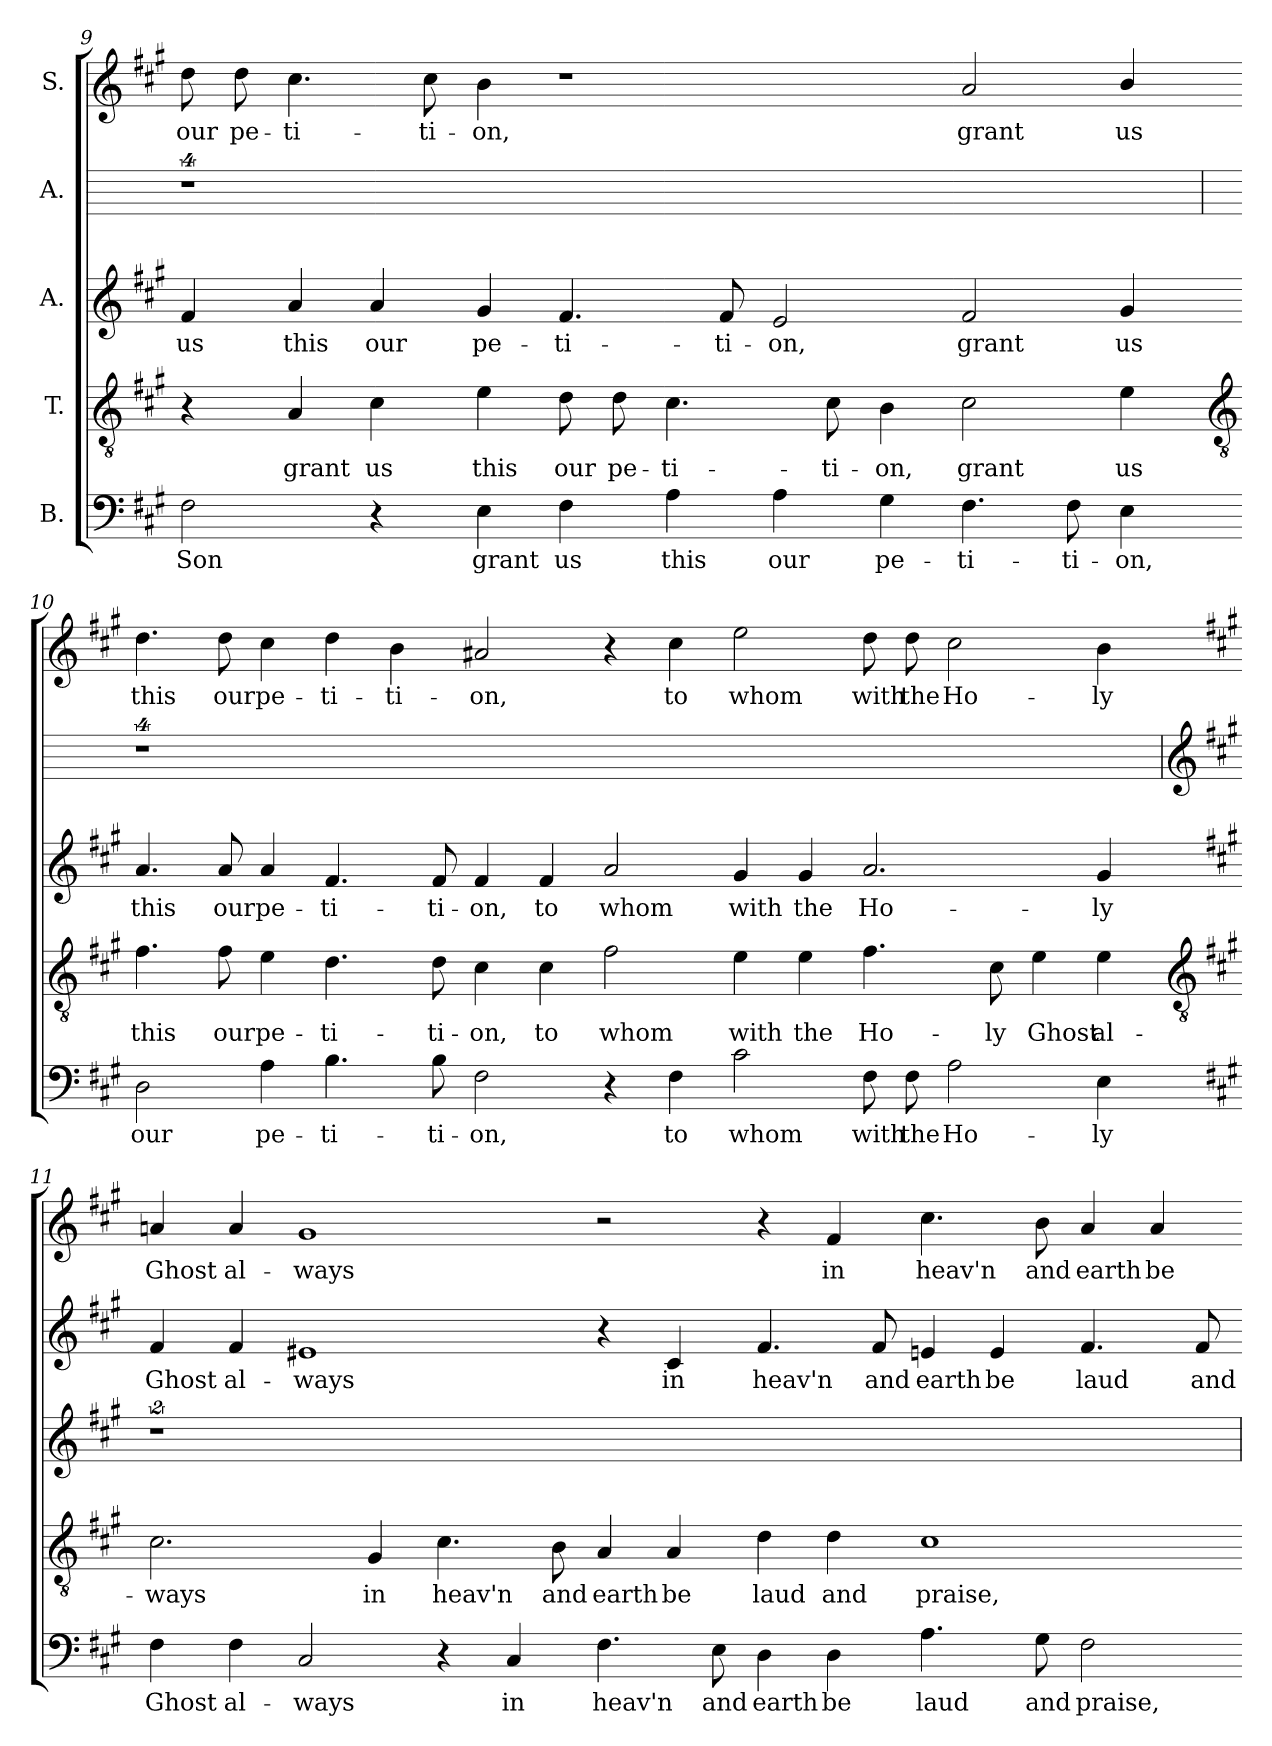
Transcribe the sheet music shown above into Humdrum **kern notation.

**kern	**text	**kern	**text	**kern	**text	**kern	**text	**kern	**text
*part5	*part5	*part4	*part4	*part3	*part3	*part2	*part2	*part1	*part1
*staff5	*staff5	*staff4	*staff4	*staff3	*staff3	*staff2	*staff2	*staff1	*staff1
*I"B.	*	*I"T.	*	*I"A.	*	*I"A.	*	*I"S.	*
!!LO:LB:g=z
*clefF4	*	*clefGv2	*	*clefG2	*	*	*	*clefG2	*
*k[f#c#g#]	*	*k[f#c#g#]	*	*k[f#c#g#]	*	*	*	*k[f#c#g#]	*
*A:	*	*A:	*	*A:	*	*	*	*A:	*
=9	=9	=9	=9	=9	=9	=9	=9	=9	=9
!	!LO:LY:b	!	!	!	!LO:LY:b	!	!	!	!LO:LY:b
2F#	Son	4r	.	4f#	us	4%11r	.	8dd	our
!	!	!	!	!	!	!	!	!	!LO:LY:b
.	.	.	.	.	.	.	.	8dd	pe-
!	!	!	!LO:LY:b	!	!LO:LY:b	!	!	!	!LO:LY:b
.	.	4A	grant	4a	this	.	.	4.cc#	-ti-
!	!	!	!LO:LY:b	!	!LO:LY:b	!	!	!	!
4r	.	4c#	us	4a	our	.	.	.	.
!	!	!	!	!	!	!	!	!	!LO:LY:b
.	.	.	.	.	.	.	.	8cc#	-ti-
!	!LO:LY:b	!	!LO:LY:b	!	!LO:LY:b	!	!	!	!LO:LY:b
4E	grant	4e	this	4g#	pe-	.	.	4b	-on,
!	!LO:LY:b	!	!LO:LY:b	!	!LO:LY:b	!	!	!	!
4F#	us	8d	our	4.f#	-ti-	.	.	1r	.
!	!	!	!LO:LY:b	!	!	!	!	!	!
.	.	8d	pe-	.	.	.	.	.	.
!	!LO:LY:b	!	!LO:LY:b	!	!	!	!	!	!
4A	this	4.c#	-ti-	.	.	.	.	.	.
!	!	!	!	!	!LO:LY:b	!	!	!	!
.	.	.	.	8f#	-ti-	.	.	.	.
!	!LO:LY:b	!	!	!	!LO:LY:b	!	!	!	!
4A	our	.	.	2e	-on,	.	.	.	.
!	!	!	!LO:LY:b	!	!	!	!	!	!
.	.	8c#	-ti-	.	.	.	.	.	.
!	!LO:LY:b	!	!LO:LY:b	!	!	!	!	!	!
4G#	pe-	4B	-on,	.	.	.	.	.	.
!	!LO:LY:b	!	!LO:LY:b	!	!LO:LY:b	!	!	!	!LO:LY:b
4.F#	-ti-	2c#	grant	2f#	grant	.	.	2a	grant
!	!LO:LY:b	!	!	!	!	!	!	!	!
8F#	-ti-	.	.	.	.	.	.	.	.
!	!LO:LY:b	!	!LO:LY:b	!	!LO:LY:b	!	!	!	!LO:LY:b
4E	-on,	4e	us	4g#	us	.	.	4b/	us
!!LO:LB:g=z
=10-	=10-	=10-	=10-	=10-	=10-	=10	=10-	=10-	=10-
*	*	*clefGv2	*	*	*	*	*	*	*
!	!LO:LY:b	!	!LO:LY:b	!	!LO:LY:b	!	!	!	!LO:LY:b
2D	our	4.f#	this	4.a	this	4%15r	.	4.dd	this
!	!	!	!LO:LY:b	!	!LO:LY:b	!	!	!	!LO:LY:b
.	.	8f#	our	8a	our	.	.	8dd	our
!	!LO:LY:b	!	!LO:LY:b	!	!LO:LY:b	!	!	!	!LO:LY:b
4A	pe-	4e	pe-	4a	pe-	.	.	4cc#	pe-
!	!LO:LY:b	!	!LO:LY:b	!	!LO:LY:b	!	!	!	!LO:LY:b
4.B	-ti-	4.d	-ti-	4.f#	-ti-	.	.	4dd	-ti-
!	!	!	!	!	!	!	!	!	!LO:LY:b
.	.	.	.	.	.	.	.	4b	-ti-
!	!LO:LY:b	!	!LO:LY:b	!	!LO:LY:b	!	!	!	!
8B	-ti-	8d	-ti-	8f#	-ti-	.	.	.	.
!	!LO:LY:b	!	!LO:LY:b	!	!LO:LY:b	!	!	!	!LO:LY:b
2F#	-on,	4c#	-on,	4f#	-on,	.	.	2a#X	-on,
!	!	!	!LO:LY:b	!	!LO:LY:b	!	!	!	!
.	.	4c#	to	4f#	to	.	.	.	.
!	!	!	!LO:LY:b	!	!LO:LY:b	!	!	!	!
4r	.	2f#	whom	2a	whom	.	.	4r	.
!	!LO:LY:b	!	!	!	!	!	!	!	!LO:LY:b
4F#	to	.	.	.	.	.	.	4cc#	to
!	!LO:LY:b	!	!LO:LY:b	!	!LO:LY:b	!	!	!	!LO:LY:b
2c#	whom	4e	with	4g#	with	.	.	2ee	whom
!	!	!	!LO:LY:b	!	!LO:LY:b	!	!	!	!
.	.	4e	the	4g#	the	.	.	.	.
!	!LO:LY:b	!	!LO:LY:b	!	!LO:LY:b	!	!	!	!LO:LY:b
8F#	with	4.f#	Ho-	2.a	Ho-	.	.	8dd	with
!	!LO:LY:b	!	!	!	!	!	!	!	!LO:LY:b
8F#	the	.	.	.	.	.	.	8dd	the
!	!LO:LY:b	!	!	!	!	!	!	!	!LO:LY:b
2A	Ho-	.	.	.	.	.	.	2cc#	Ho-
!	!	!	!LO:LY:b	!	!	!	!	!	!
.	.	8c#	-ly	.	.	.	.	.	.
!	!	!	!LO:LY:b	!	!	!	!	!	!
.	.	4e	Ghost	.	.	.	.	.	.
!	!LO:LY:b	!	!LO:LY:b	!	!LO:LY:b	!	!	!	!LO:LY:b
4E	-ly	4e	al-	4g#	-ly	.	.	4b	-ly
!!LO:LB:g=z
=11-	=11-	=11-	=11-	=11-	=11-	=11	=11-	=11-	=11-
*	*	*clefGv2	*	*	*	*clefG2	*	*	*
*	*	*	*	*	*	*k[f#c#g#]	*	*	*
*	*	*	*	*	*	*A:	*	*	*
!	!LO:LY:b	!	!LO:LY:b	!	!	!	!LO:LY:b	!	!LO:LY:b
4F#	Ghost	2.c#	-ways	2%7r	.	4f#	Ghost	4a	Ghost
!	!LO:LY:b	!	!	!	!	!	!LO:LY:b	!	!LO:LY:b
4F#	al-	.	.	.	.	4f#	al-	4a	al-
!	!LO:LY:b	!	!	!	!	!	!LO:LY:b	!	!LO:LY:b
2C#	-ways	.	.	.	.	1e#X	-ways	1g#	-ways
!	!	!	!LO:LY:b	!	!	!	!	!	!
.	.	4G#	in	.	.	.	.	.	.
!	!	!	!LO:LY:b	!	!	!	!	!	!
4r	.	4.c#	heav'n	.	.	.	.	.	.
!	!LO:LY:b	!	!	!	!	!	!	!	!
4C#	in	.	.	.	.	.	.	.	.
!	!	!	!LO:LY:b	!	!	!	!	!	!
.	.	8B	and	.	.	.	.	.	.
!	!LO:LY:b	!	!LO:LY:b	!	!	!	!	!	!
4.F#	heav'n	4A	earth	.	.	4r	.	2r	.
!	!	!	!LO:LY:b	!	!	!	!LO:LY:b	!	!
.	.	4A	be	.	.	4c#	in	.	.
!	!LO:LY:b	!	!	!	!	!	!	!	!
8E	and	.	.	.	.	.	.	.	.
!	!LO:LY:b	!	!LO:LY:b	!	!	!	!LO:LY:b	!	!
4D	earth	4d	laud	.	.	4.f#	heav'n	4r	.
!	!LO:LY:b	!	!LO:LY:b	!	!	!	!	!	!LO:LY:b
4D	be	4d	and	.	.	.	.	4f#	in
!	!	!	!	!	!	!	!LO:LY:b	!	!
.	.	.	.	.	.	8f#	and	.	.
!	!LO:LY:b	!	!LO:LY:b	!	!	!	!LO:LY:b	!	!LO:LY:b
4.A	laud	1c#	praise,	.	.	4en	earth	4.cc#	heav'n
!	!	!	!	!	!	!	!LO:LY:b	!	!
.	.	.	.	.	.	4e	be	.	.
!	!LO:LY:b	!	!	!	!	!	!	!	!LO:LY:b
8G#	and	.	.	.	.	.	.	8b	and
!	!LO:LY:b	!	!	!	!	!	!LO:LY:b	!	!LO:LY:b
2F#	praise,	.	.	.	.	4.f#	laud	4a	earth
!	!	!	!	!	!	!	!	!	!LO:LY:b
.	.	.	.	.	.	.	.	4a	be
!	!	!	!	!	!	!	!LO:LY:b	!	!
.	.	.	.	.	.	8f#	and	.	.
=-	=-	=-	=-	=	=-	=-	=-	=-	=-
*-	*-	*-	*-	*-	*-	*-	*-	*-	*-
